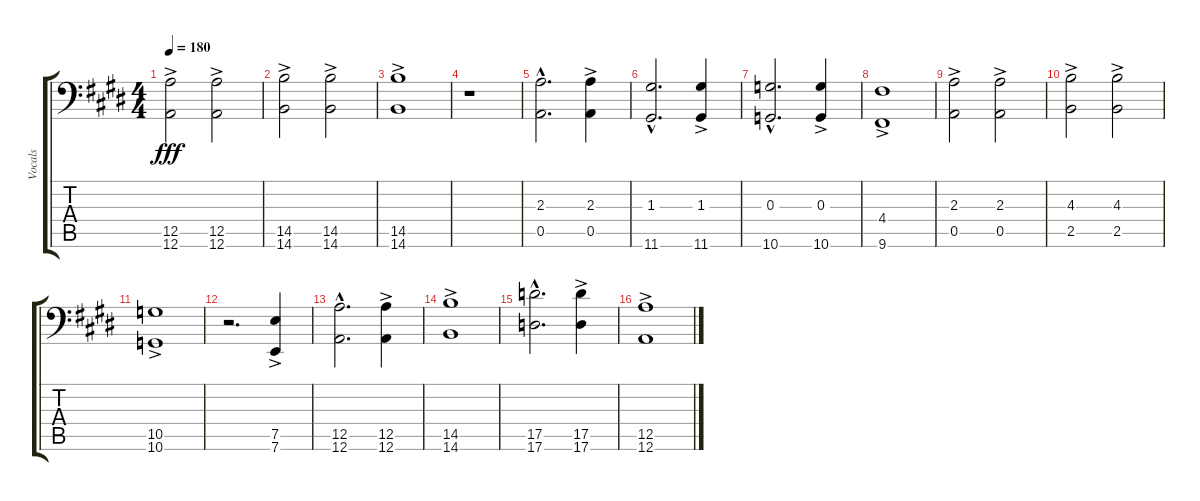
\track ("Vocals" "Vocals") {instrument stringensemble1}
\staff {score tabs}
\tuning (E4 B3 G3 D3 A2 A1) {hide}
\ts (4 4)
\tempo 180
\clef f4
\ks c#minor
(12.5{ac} 12.6).2{dy fff} (12.5{ac} 12.6).2 |
(14.5{ac} 14.6).2 (14.5{ac} 14.6).2 |
(14.5{ac} 14.6).1 |
r.1 |
(2.3{hac} 0.5{hac}).2{d} (2.3{ac} 0.5).4 |
(1.3{hac} 11.6{hac}).2{d} (1.3{ac} 11.6).4 |
(0.3{hac} 10.6{hac}).2{d} (0.3{ac} 10.6).4 |
(4.4{ac} 9.6).1 |
(2.3{ac} 0.5).2 (2.3{ac} 0.5).2 |
(4.3{ac} 2.5).2 (4.3{ac} 2.5).2 |
(10.5{ac} 10.6).1 |
r.2{d} (7.5{ac} 7.6).4 |
(12.5{hac} 12.6{hac}).2{d} (12.5{ac} 12.6).4 |
(14.5{ac} 14.6).1 |
(17.5{hac} 17.6{hac}).2{d} (17.5{ac} 17.6).4 |
(12.5{ac} 12.6).1
